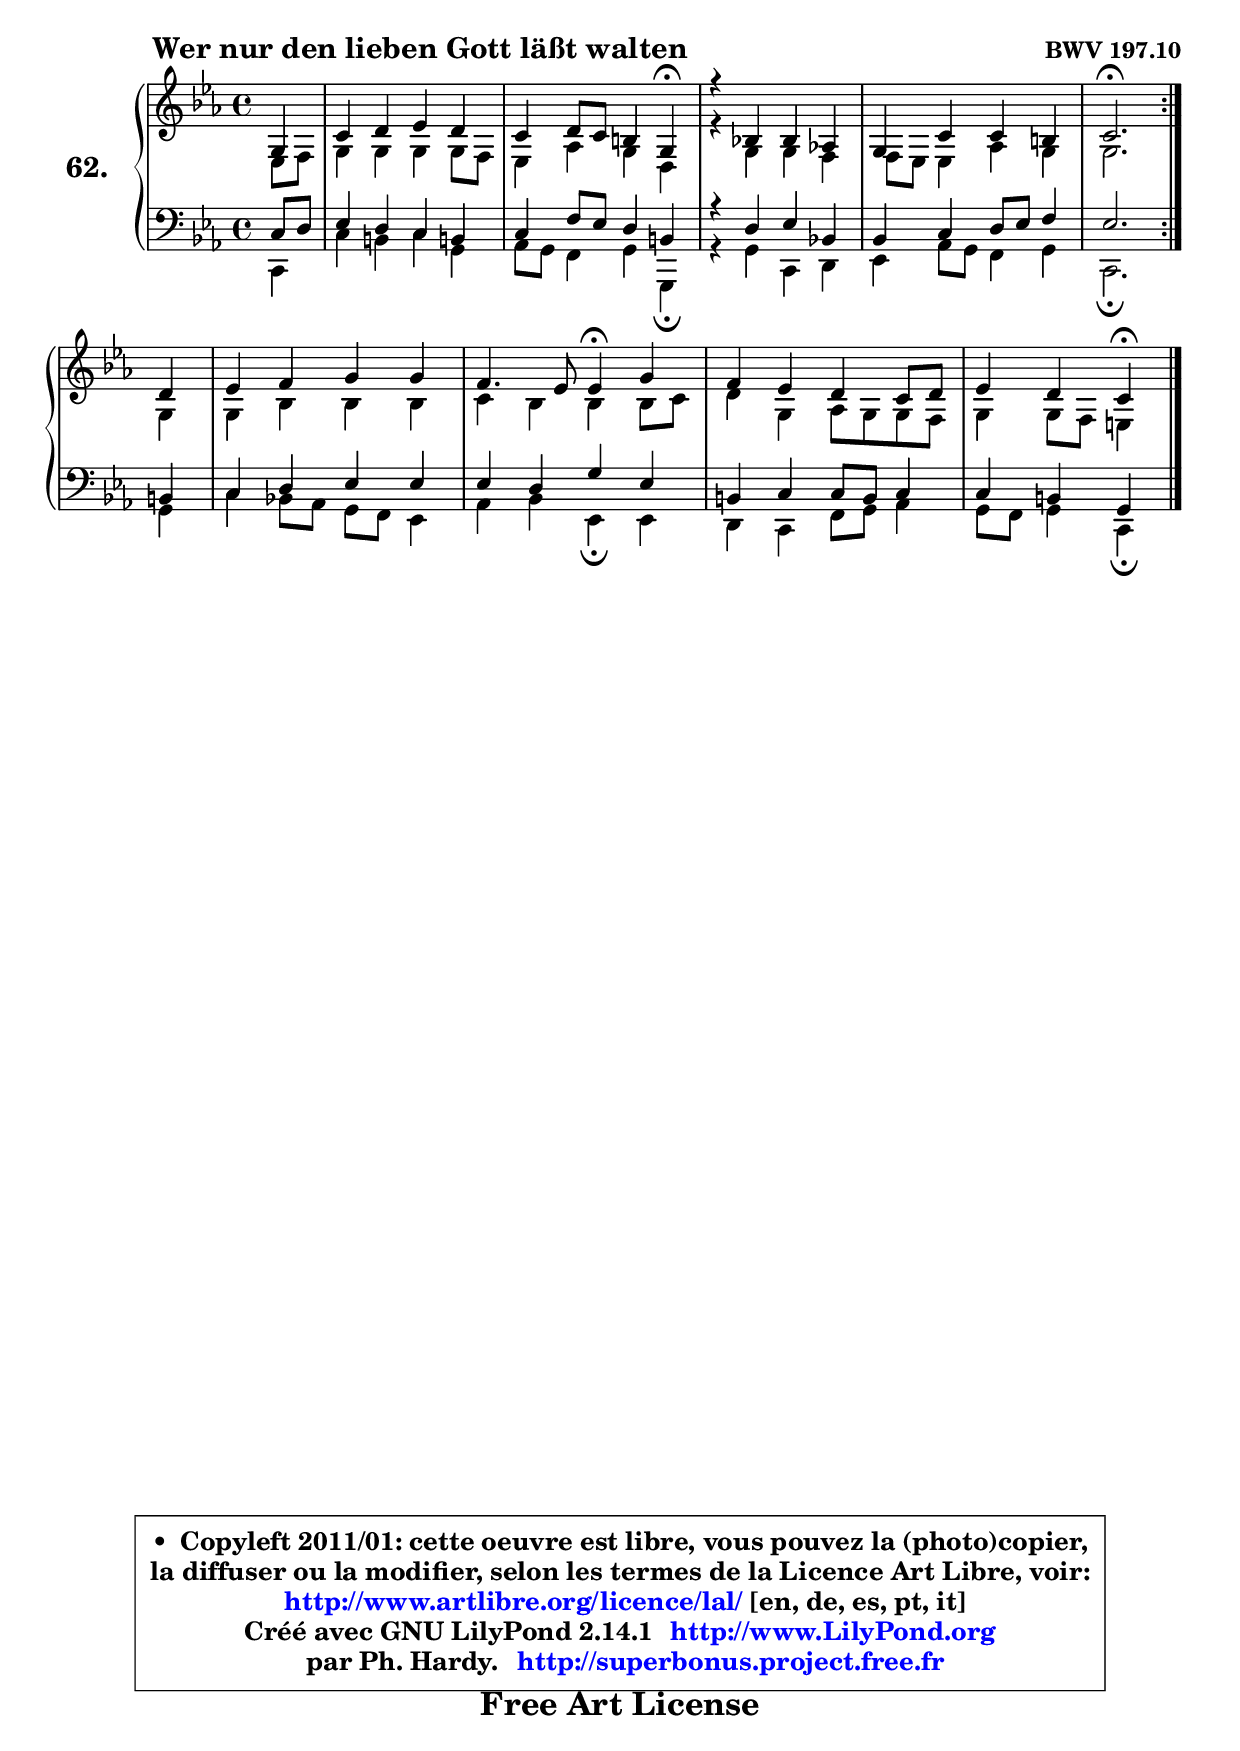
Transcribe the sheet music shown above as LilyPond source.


\version "2.14.1"

    \paper {
%	system-system-spacing #'padding = #0.1
%	score-system-spacing #'padding = #0.1
%	ragged-bottom = ##f
%	ragged-last-bottom = ##f
	}

    \header {
      opus = \markup { \bold "BWV 197.10" }
      piece = \markup { \hspace #9 \fontsize #2 \bold "Wer nur den lieben Gott läßt walten" }
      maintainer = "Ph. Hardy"
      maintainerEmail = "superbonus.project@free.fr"
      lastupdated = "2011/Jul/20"
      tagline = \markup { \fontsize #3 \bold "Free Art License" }
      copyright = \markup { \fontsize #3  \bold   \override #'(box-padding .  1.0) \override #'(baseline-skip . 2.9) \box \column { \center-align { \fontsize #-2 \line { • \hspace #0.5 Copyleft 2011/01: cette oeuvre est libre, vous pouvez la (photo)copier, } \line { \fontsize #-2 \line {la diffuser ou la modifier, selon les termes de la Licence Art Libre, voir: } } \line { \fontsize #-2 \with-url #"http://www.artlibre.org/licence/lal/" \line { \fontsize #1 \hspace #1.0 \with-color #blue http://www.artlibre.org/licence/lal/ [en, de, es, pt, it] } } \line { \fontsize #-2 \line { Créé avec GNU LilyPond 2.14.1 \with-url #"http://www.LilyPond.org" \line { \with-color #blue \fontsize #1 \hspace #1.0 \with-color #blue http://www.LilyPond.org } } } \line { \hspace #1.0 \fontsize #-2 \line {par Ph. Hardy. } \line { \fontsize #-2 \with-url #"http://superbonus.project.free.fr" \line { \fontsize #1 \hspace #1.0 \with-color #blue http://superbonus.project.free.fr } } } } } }

	  }

  guidemidi = {
	\repeat volta 2 {
        r4 |
        R1 |
        r2. \tempo 4 = 30 r4 \tempo 4 = 78 |
        R1 |
        R1 |
        \tempo 4 = 40 r2. \tempo 4 = 78 } %fin du repeat
        r4 |
        R1 |
        r2 \tempo 4 = 30 r4 \tempo 4 = 78 r4 |
        R1 |
        r2 \tempo 4 = 30 r4 
	}

  upper = {
\displayLilyMusic \transpose b c {
	\time 4/4
	\key b \minor
	\clef treble
	\partial 4
	\voiceOne
	<< { 
	% SOPRANO
	\set Voice.midiInstrument = "acoustic grand"
	\relative c' {
	\repeat volta 2 {
        fis4 |
        b4 cis d cis |
        b4 cis8 b ais4 fis\fermata |
        r4 a! a g! |
        fis4 b b ais |
        b2.\fermata } %fin du repeat
\break
        cis4 |
        d4 e fis fis |
        e4. d8 d4\fermata fis |
        e4 d cis b8 cis |
        d4 cis b\fermata
        \bar "|."
	} % fin de relative
	}

	\context Voice="1" { \voiceTwo 
	% ALTO
	\set Voice.midiInstrument = "acoustic grand"
	\relative c' {
	\repeat volta 2 {
        d8 e |
        fis4 fis fis fis8 e |
        d4 g fis cis |
        r4 fis fis e |
        e8 d d4 g fis |
        fis2. } %fin du repeat
        fis4 |
        fis4 a a a |
        b4 a a a8 b |
        cis4 fis, g8 fis fis e |
        fis4 fis8 e dis4
        \bar "|."
	} % fin de relative
	\oneVoice
	} >>
}
	}

    lower = {
\transpose b c {
	\time 4/4
	\key b \minor
	\clef bass
	\partial 4
	\voiceOne
	<< { 
	% TENOR
	\set Voice.midiInstrument = "acoustic grand"
	\relative c' {
	\repeat volta 2 {
        b8 cis |
        d4 cis b ais! |
        b4 e8 d cis4 ais |
        r4 cis d a! |
        a4 b cis8 d e4 |
        d2. } %fin du repeat
        ais4 |
        b4 cis d d |
        d4 cis fis d |
        ais4 b b8 ais b4 |
        b4 ais fis4
        \bar "|."
	} % fin de relative
	}
	\context Voice="1" { \voiceTwo 
	% BASS
	\set Voice.midiInstrument = "acoustic grand"
	\relative c {
	\repeat volta 2 {
        b4 |
        b'4 ais b fis |
        g8 fis e4 fis fis,\fermata |
        r4 fis' b, cis |
        d4 g8 fis e4 fis |
        b,2.\fermata } %fin du repeat
        fis'4 |
        b4 a!8 g fis e d4 |
        g4 a d,\fermata d |
        cis4 b e8 fis g4 |
        fis8 e fis4 b,4\fermata
        \bar "|."
	} % fin de relative
	\oneVoice
	} >>
}
	}


    \score { 

	\new PianoStaff <<
	\set PianoStaff.instrumentName = \markup { \bold \huge "62." }
	\new Staff = "upper" \upper
	\new Staff = "lower" \lower
	>>

    \layout {
%	ragged-last = ##f
	   }

         } % fin de score

  \score {
    \unfoldRepeats { << \guidemidi \upper \lower >> }
    \midi {
    \context {
     \Staff
      \remove "Staff_performer"
               }

     \context {
      \Voice
       \consists "Staff_performer"
                }

     \context { 
      \Score
      tempoWholesPerMinute = #(ly:make-moment 78 4)
		}
	    }
	}


